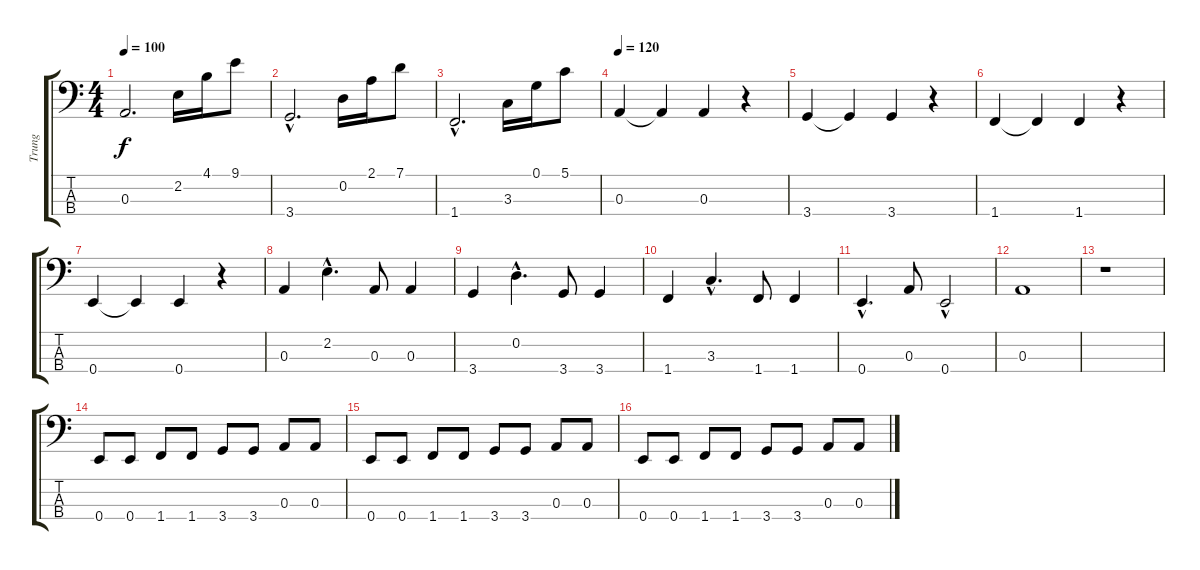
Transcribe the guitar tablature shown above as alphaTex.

\track ("Trung" "Trung") {instrument electricbassfinger}
\staff {score tabs}
\tuning (G2 D2 A1 E1) {hide}
\ts (4 4)
\tempo 100
\clef f4
\ks c
0.3.2{d dy f} 2.2.16 4.1.16 9.1.8 |
3.4{hac}.2{d} 0.2.16 2.1.16 7.1.8 |
1.4{hac}.2{d} 3.3.16 0.1.16 5.1.8 |
\tempo 120
0.3.4 0.3{t}.4 0.3.4 r.4 |
3.4.4 3.4{t}.4 3.4.4 r.4 |
1.4.4 1.4{t}.4 1.4.4 r.4 |
0.4.4 0.4{t}.4 0.4.4 r.4 |
0.3.4 2.2{hac}.4{d} 0.3.8 0.3.4 |
3.4.4 0.2{hac}.4{d} 3.4.8 3.4.4 |
1.4.4 3.3{hac}.4{d} 1.4.8 1.4.4 |
0.4{hac}.4{d} 0.3.8 0.4{hac}.2 |
0.3.1 |
r.1 |
0.4.8 0.4.8 1.4.8 1.4.8 3.4.8 3.4.8 0.3.8 0.3.8 |
0.4.8 0.4.8 1.4.8 1.4.8 3.4.8 3.4.8 0.3.8 0.3.8 |
0.4.8 0.4.8 1.4.8 1.4.8 3.4.8 3.4.8 0.3.8 0.3.8
